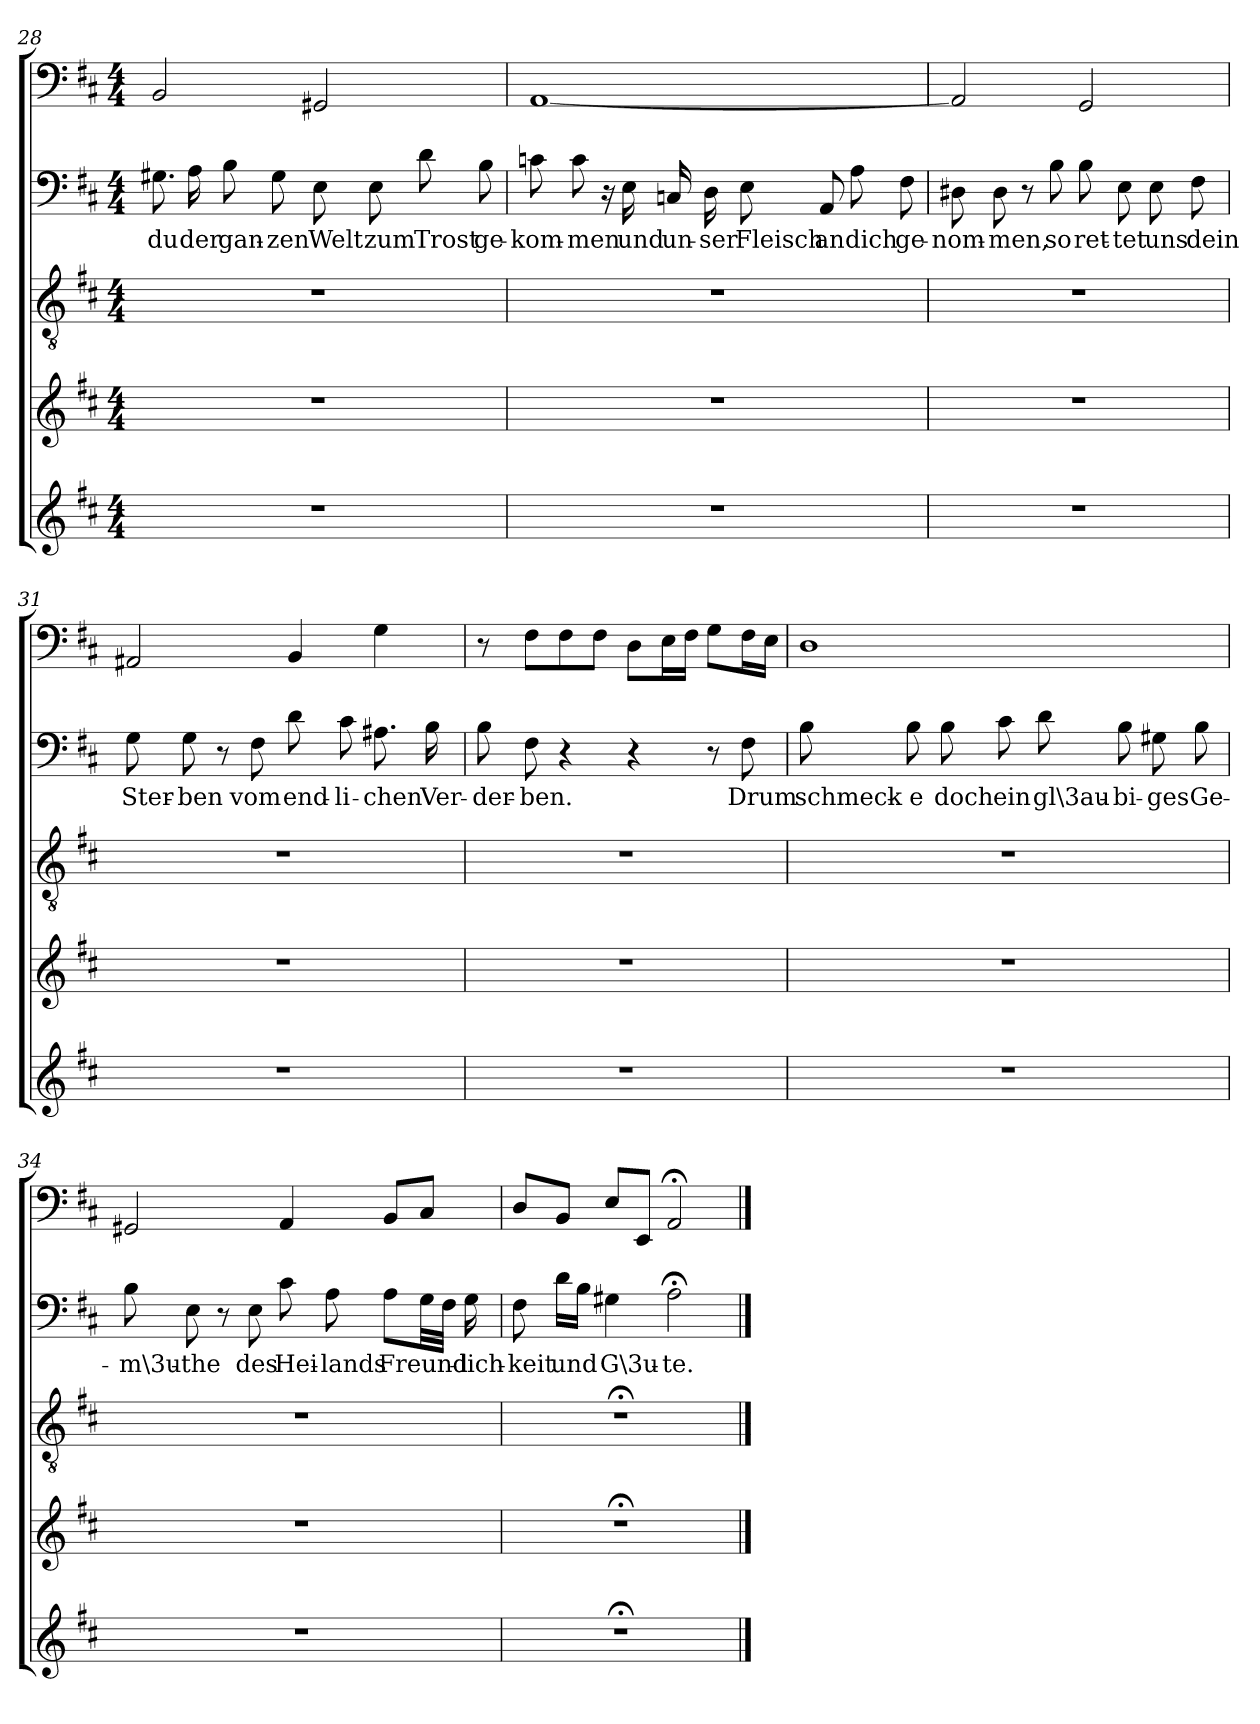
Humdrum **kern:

**kern	**kern	**kern	**kern	**text	**kern
*part5	*part4	*part3	*part2	*part2	*part1
*staff5	*staff4	*staff3	*staff2	*staff2	*staff1
*clefG2	*clefG2	*clefGv2	*clefF4	*	*clefF4
*k[f#c#]	*k[f#c#]	*k[f#c#]	*k[f#c#]	*	*k[f#c#]
*D:	*D:	*D:	*D:	*	*D:
*M4/4	*M4/4	*M4/4	*M4/4	*	*M4/4
=28	=28	=28	=28	=28	=28
1r	1r	1r	8.G#X\	du	2BB/
.	.	.	16A\	der	.
.	.	.	8B\	gan-	.
.	.	.	8G#\	-zen	.
.	.	.	8E\	Welt	2GG#X/
.	.	.	8E\	zum	.
.	.	.	8d\	Trost	.
.	.	.	8B\	ge-	.
=29	=29	=29	=29	=29	=29
1r	1r	1r	8cn\	-kom-	[1AA/
.	.	.	8c\	-men	.
.	.	.	16r	.	.
.	.	.	16E\	und	.
.	.	.	16Cn/	un-	.
.	.	.	16D\	-ser	.
.	.	.	8E\	Fleisch	.
.	.	.	8AA/	an	.
.	.	.	8A\	dich	.
.	.	.	8F#\	ge-	.
=30	=30	=30	=30	=30	=30
1r	1r	1r	8D#X\	-nom-	2AA/]
.	.	.	8D#\	-men,	.
.	.	.	8r	.	.
.	.	.	8B\	so	.
.	.	.	8B\	ret-	2GG/
.	.	.	8E\	-tet	.
.	.	.	8E\	uns	.
.	.	.	8F#\	dein	.
=31	=31	=31	=31	=31	=31
1r	1r	1r	8G\	Ster-	2AA#X/
.	.	.	8G\	-ben	.
.	.	.	8r	.	.
.	.	.	8F#\	vom	.
.	.	.	8d\	end-	4BB/
.	.	.	8c#\	-li-	.
.	.	.	8.A#X\	-chen	4G\
.	.	.	16B\	Ver-	.
=32	=32	=32	=32	=32	=32
1r	1r	1r	8B\	-der-	8r
.	.	.	8F#\	-ben.	8F#\L
.	.	.	4r	.	8F#\
.	.	.	.	.	8F#\J
.	.	.	4r	.	8D\L
.	.	.	.	.	16E\L
.	.	.	.	.	16F#\JJ
.	.	.	8r	.	8G\L
.	.	.	8F#\	Drum	16F#\L
.	.	.	.	.	16E\JJ
=33	=33	=33	=33	=33	=33
1r	1r	1r	8B\	schmeck-	1D\
.	.	.	8B\	-e	.
.	.	.	8B\	doch	.
.	.	.	8c#\	ein	.
.	.	.	8d\	gl\3au-	.
.	.	.	8B\	-bi-	.
.	.	.	8G#X\	-ges	.
.	.	.	8B\	Ge-	.
=34	=34	=34	=34	=34	=34
1r	1r	1r	8B\	-m\3u-	2GG#X/
.	.	.	8E\	-the	.
.	.	.	8r	.	.
.	.	.	8E\	des	.
.	.	.	8c#\	Hei-	4AA/
.	.	.	8A\	-lands	.
.	.	.	8A\L	Freund-	8BB/L
.	.	.	32G\LL	.	8C#/J
.	.	.	32F#\JJJ	.	.
.	.	.	16G\	-lich-	.
=35	=35	=35	=35	=35	=35
1r;<	1r;<	1r;<	8F#\	-keit	8D/L
.	.	.	16d\LL	und	8BB/J
.	.	.	16B\JJ	.	.
.	.	.	4G#X\	G\3u-	8E/L
.	.	.	.	.	8EE/J
.	.	.	2A;<\	-te.	2AA;</
==	==	==	==	==	==
*-	*-	*-	*-	*-	*-
